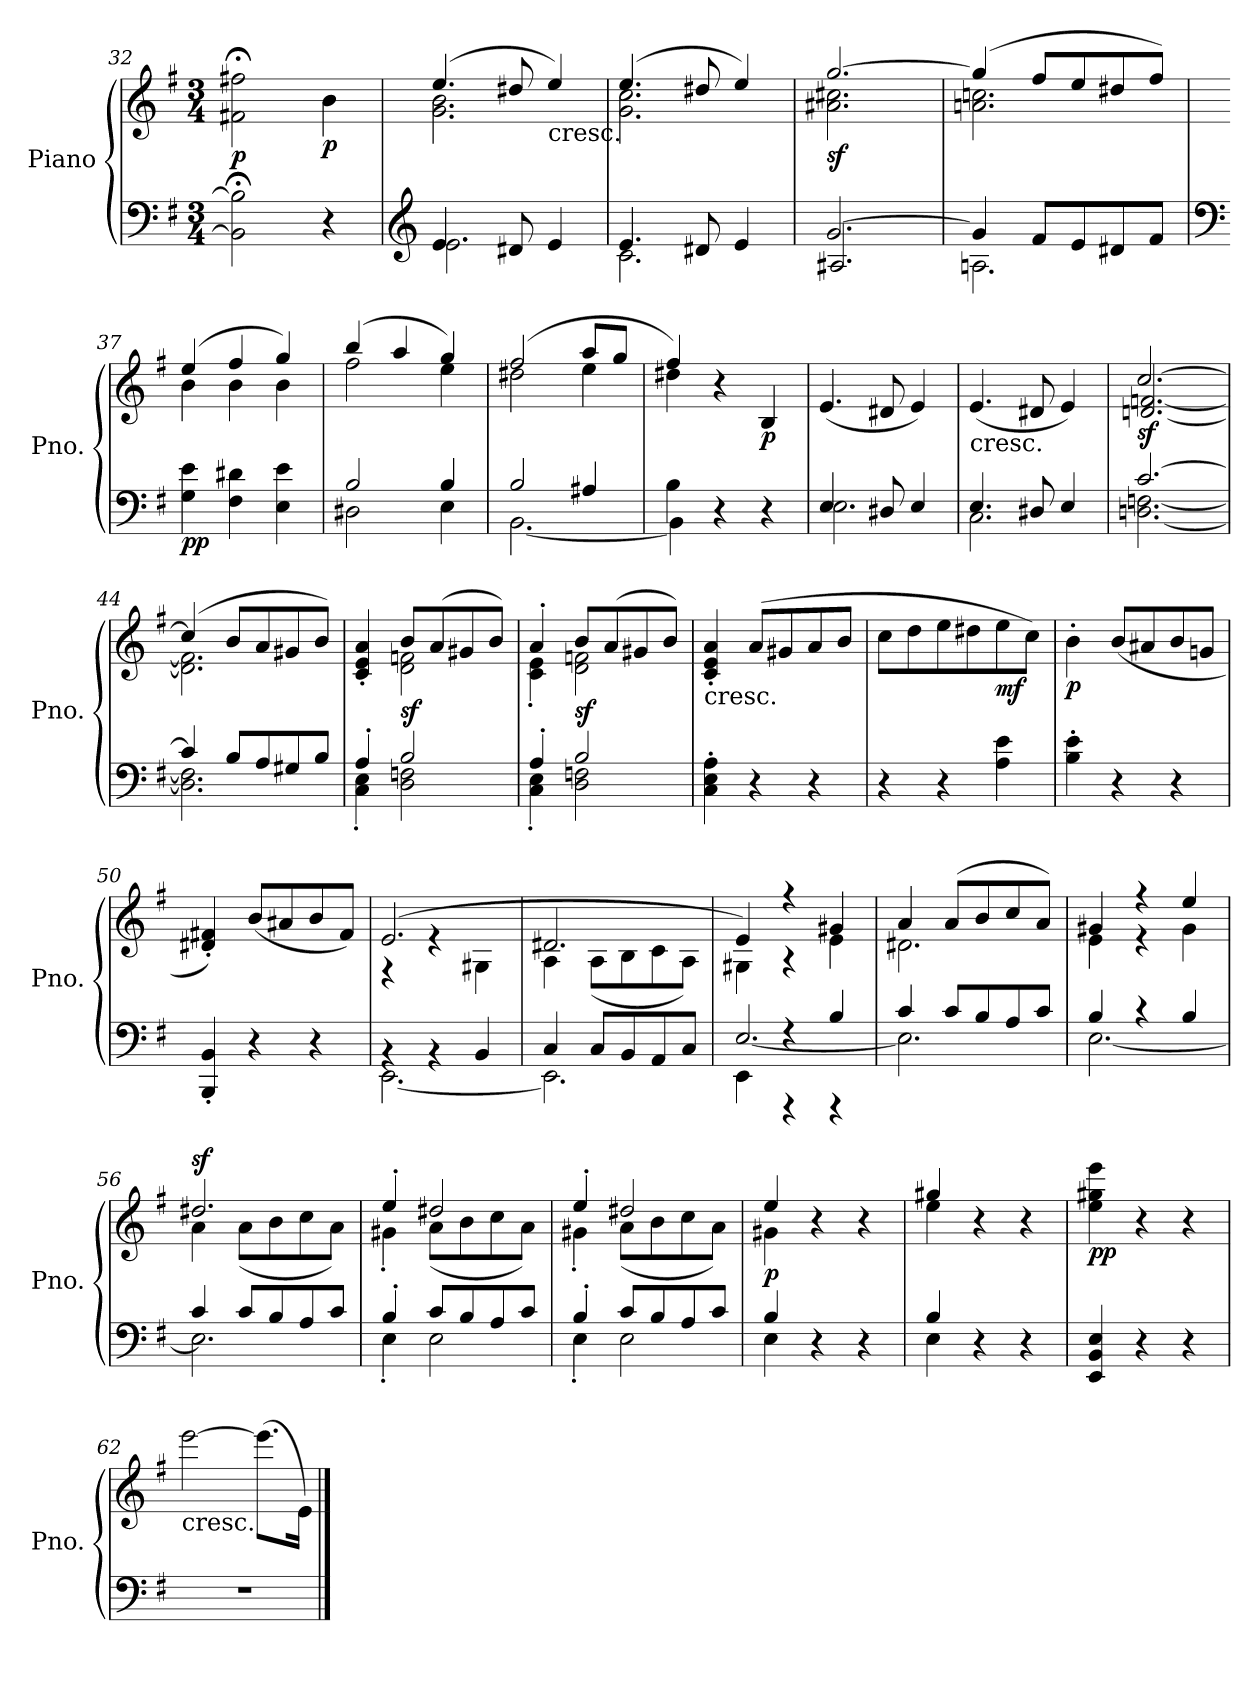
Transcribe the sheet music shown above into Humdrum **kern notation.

**kern	**kern	**dynam
*part1	*part1	*part1
*staff2	*staff1	*staff1/2
*I"Piano	*	*
*I'Pno.	*	*
!!LO:LB:g=z
*clefF4	*clefG2	*
*k[f#]	*k[f#]	*
*M3/4	*M3/4	*
*MM108	*MM108	*
=32	=32	=32
!	!	!LO:DY:b
2BB\];< 2B\];<	2f#X\;< 2ff#X\;<	p
*	*MM216	*
!	!	!LO:DY:b
4r	4b\	p
=33	=33	=33
*clefG2	*	*
*^	*^	*
4.e/	2.e\	(>4.ee/	2.g\ 2.b\	.
8d#X/	.	8dd#X/	.	.
!	!	!LO:TX:b:t=cresc.	!	!
4e/	.	4ee/)	.	.
=34	=34	=34	=34	=34
4.e/	2.c\	(>4.ee/	2.g\ 2.cc\	.
8d#X/	.	8dd#X/	.	.
4e/	.	4ee/)	.	.
=35	=35	=35	=35	=35
!	!	!	!	!LO:DY:b
[2.g/	2.A#X/	[2.gg/	2.a#X\ 2.cc#X\	sf
=36	=36	=36	=36	=36
4g/]	2.An\	(>4gg/]	2.an\ 2.ccn\	.
8f#/L	.	8ff#/L	.	.
8e/	.	8ee/	.	.
8d#X/	.	8dd#X/	.	.
8f#/J	.	8ff#/J)	.	.
*v	*v	*	*	*
=37	=37	=37	=37
*clefF4	*	*	*
!	!	!	!LO:DY:b=2
!	!	!	!LO:DY:n=1:b
4G\ 4e\	(>4ee/	4b\	p p
4F#\ 4d#X\	4ff#/	4b\	.
4E\ 4e\	4gg/)	4b\	.
=38	=38	=38	=38
*^	*	*	*
2B/	2D#X\	(>4bb/	2ff#\	.
.	.	4aa/	.	.
4B/	4E\	4gg/)	4ee\	.
!!LO:PB:g=z	!!
=39	=39	=39	=39	=39
2B/	[2.BB\	(>2ff#/	2dd#X\	.
4A#X/	.	8aa/L	4ee\	.
.	.	8gg/J	.	.
=40	=40	=40	=40	=40
4B\	4BB\]	4ff#/)	4dd#X\	.
4r	2ryy	4r	2ryy	.
!	!	!	!	!LO:DY:b
4r	.	4B/	.	p
*	*	*v	*v	*
=41	=41	=41	=41
4.E/	2.E\	(<4.e/	.
8D#X/	.	8d#X/	.
4E/	.	4e/)	.
=42	=42	=42	=42
!	!	!LO:TX:b:t=cresc.	!
4.E/	2.C\	(<4.e/	.
8D#X/	.	8d#X/	.
4E/	.	4e/)	.
=43	=43	=43	=43
*	*	*^	*
!	!	!	!	!LO:DY:b
[2.c/	[2.Dn\ [2.Fn\	[2.cc/	[2.dn/ [2.fn/	sf
=44	=44	=44	=44	=44
4c/]	2.D\] 2.F\]	(>4cc/]	2.d\] 2.f\]	.
8B/L	.	8b/L	.	.
8A/	.	8a/	.	.
8G#X/	.	8g#X/	.	.
8B/J	.	8b/J)	.	.
=45	=45	=45	=45	=45
4A'/	4C\' 4E\'	4c/' 4e/' 4a/'	4ryy	.
!	!	!	!	!LO:DY:b
2B/	2D\ 2Fn\	8b/L	2d\ 2fn\	sf
.	.	(>8a/	.	.
.	.	8g#X/	.	.
.	.	8b/J)	.	.
!!LO:LB:g=z	!!
=46	=46	=46	=46	=46
4A'/	4C\' 4E\'	4a'/	4c\' 4e\'	.
!	!	!	!	!LO:DY:b
2B/	2D\ 2Fn\	8b/L	2d\ 2fn\	sf
.	.	(>8a/	.	.
.	.	8g#X/	.	.
.	.	8b/J)	.	.
*v	*v	*	*	*
*	*v	*v	*
=47	=47	=47
!	!LO:TX:b:t=cresc.	!
4C\' 4E\' 4A\'	4c/' 4e/' 4a/'	.
4r	(>8a/L	.
.	8g#X/	.
4r	8a/	.
.	8b/J	.
=48	=48	=48
4r	8cc\L	.
.	8dd\	.
4r	8ee\	.
.	8dd#X\	.
!	!	!LO:DY:b
4A\ 4e\	8ee\	mf
.	8cc\J)	.
=49	=49	=49
!	!	!LO:DY:b
4B\' 4e\'	4b'\	p
4r	(<8b/L	.
.	8a#X/	.
4r	8b/	.
.	8gn/J	.
=50	=50	=50
4BBB/' 4BB/'	4d#X/' 4f#X/')	.
4r	(<8b/L	.
.	8a#X/	.
4r	8b/	.
.	8f#/J)	.
=51	=51	=51
*^	*^	*
4rBB	[2.EE\	(>2.e/	4r	.
4rBB	.	.	4re	.
4BB/	.	.	4G#X\	.
!!LO:LB:g=z	!!
=52	=52	=52	=52	=52
4C/	2.EE\]	2.d#X/	4A\	.
8C/L	.	.	(<8A\L	.
8BB/	.	.	8B\	.
8AA/	.	.	8c\	.
8C/J	.	.	8A\J)	.
=53	=53	=53	=53	=53
*	*^	*	*	*
4ryy	[2.E/	4EE\	4e/)	4G#X\	.
4rF	.	4rFFF	4r	4r	.
4B/	.	4rFFF	4g#X/	4e\	.
*	*v	*v	*	*	*
=54	=54	=54	=54	=54
4c/	2.E\]	4a/	2.d#X\	.
8c/L	.	(>8a/L	.	.
8B/	.	8b/	.	.
8A/	.	8cc/	.	.
8c/J	.	8a/J)	.	.
=55	=55	=55	=55	=55
4B/	[2.E\	4g#X/	4e\	.
4r	.	4r	4r	.
4B/	.	4ee/	4g#\	.
=56	=56	=56	=56	=56
!	!	!	!	!LO:DY:a
4c/	2.E\]	2.dd#X/	4a\	sf
8c/L	.	.	(<8a\L	.
8B/	.	.	8b\	.
8A/	.	.	8cc\	.
8c/J	.	.	8a\J)	.
=57	=57	=57	=57	=57
4B'/	4E'\	4ee'/	4g#X'\	.
!	!	!	!	!LO:DY:b=2
!	!	!	!	!LO:DY:n=1:a
8c/L	2E\	2dd#X/	(<8a\L	sf sf
8B/	.	.	8b\	.
8A/	.	.	8cc\	.
8c/J	.	.	8a\J)	.
!!LO:LB:g=z	!!
=58	=58	=58	=58	=58
4B'/	4E'\	4ee'/	4g#X'\	.
!	!	!	!	!LO:DY:b=2
!	!	!	!	!LO:DY:n=1:a
8c/L	2E\	2dd#X/	(<8a\L	sf sf
8B/	.	.	8b\	.
8A/	.	.	8cc\	.
8c/J	.	.	8a\J)	.
=59	=59	=59	=59	=59
!	!	!	!	!LO:DY:b
4B/	4E\	4ee/	4g#X\	p
4r	2ryy	4r	2ryy	.
4r	.	4r	.	.
=60	=60	=60	=60	=60
4B/	4E\	4gg#X/	4ee\	.
4r	2ryy	4r	2ryy	.
4r	.	4r	.	.
*v	*v	*	*	*
*	*v	*v	*
=61	=61	=61
*	*MM80	*
!	!	!LO:DY:b
4EE/ 4BB/ 4E/	4ee\ 4gg#X\ 4eee\	pp
*	*MM216	*
4r	4r	.
4r	4r	.
=62	=62	=62
*	*MM104	*
!	!LO:TX:b:t=cresc.	!
2.r	[2eee\	.
.	(>8.eee\L]	.
*	*MM48	*
.	16e\Jk)	.
==	==	==
*-	*-	*-
